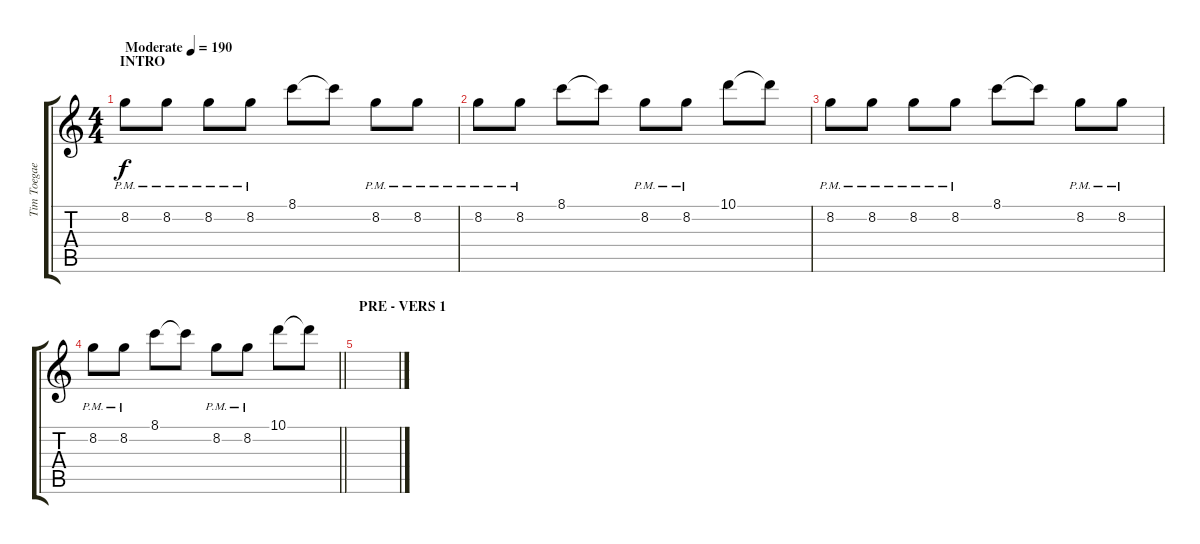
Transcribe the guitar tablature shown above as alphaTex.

\track ("Tim Toegaert" "Tim Toegae") {instrument distortionguitar}
\staff {score tabs}
\tuning (E4 B3 G3 D3 A2 E2) {hide}
\ts (4 4)
\section ("" "INTRO")
\tempo (190 "Moderate")
\clef g2
\ks c
8.2{pm}.8{dy f instrument distortionguitar} 8.2{pm}.8 8.2{pm}.8 8.2{pm}.8 8.1.8 8.1{t}.8 8.2{pm}.8 8.2{pm}.8 |
8.2{pm}.8 8.2{pm}.8 8.1.8 8.1{t}.8 8.2{pm}.8 8.2{pm}.8 10.1.8 10.1{t}.8 |
8.2{pm}.8 8.2{pm}.8 8.2{pm}.8 8.2{pm}.8 8.1.8 8.1{t}.8 8.2{pm}.8 8.2{pm}.8 |
\barLineRight lightlight
8.2{pm}.8 8.2{pm}.8 8.1.8 8.1{t}.8 8.2{pm}.8 8.2{pm}.8 10.1.8 10.1{t}.8 |
\section ("" "PRE - VERS 1")
